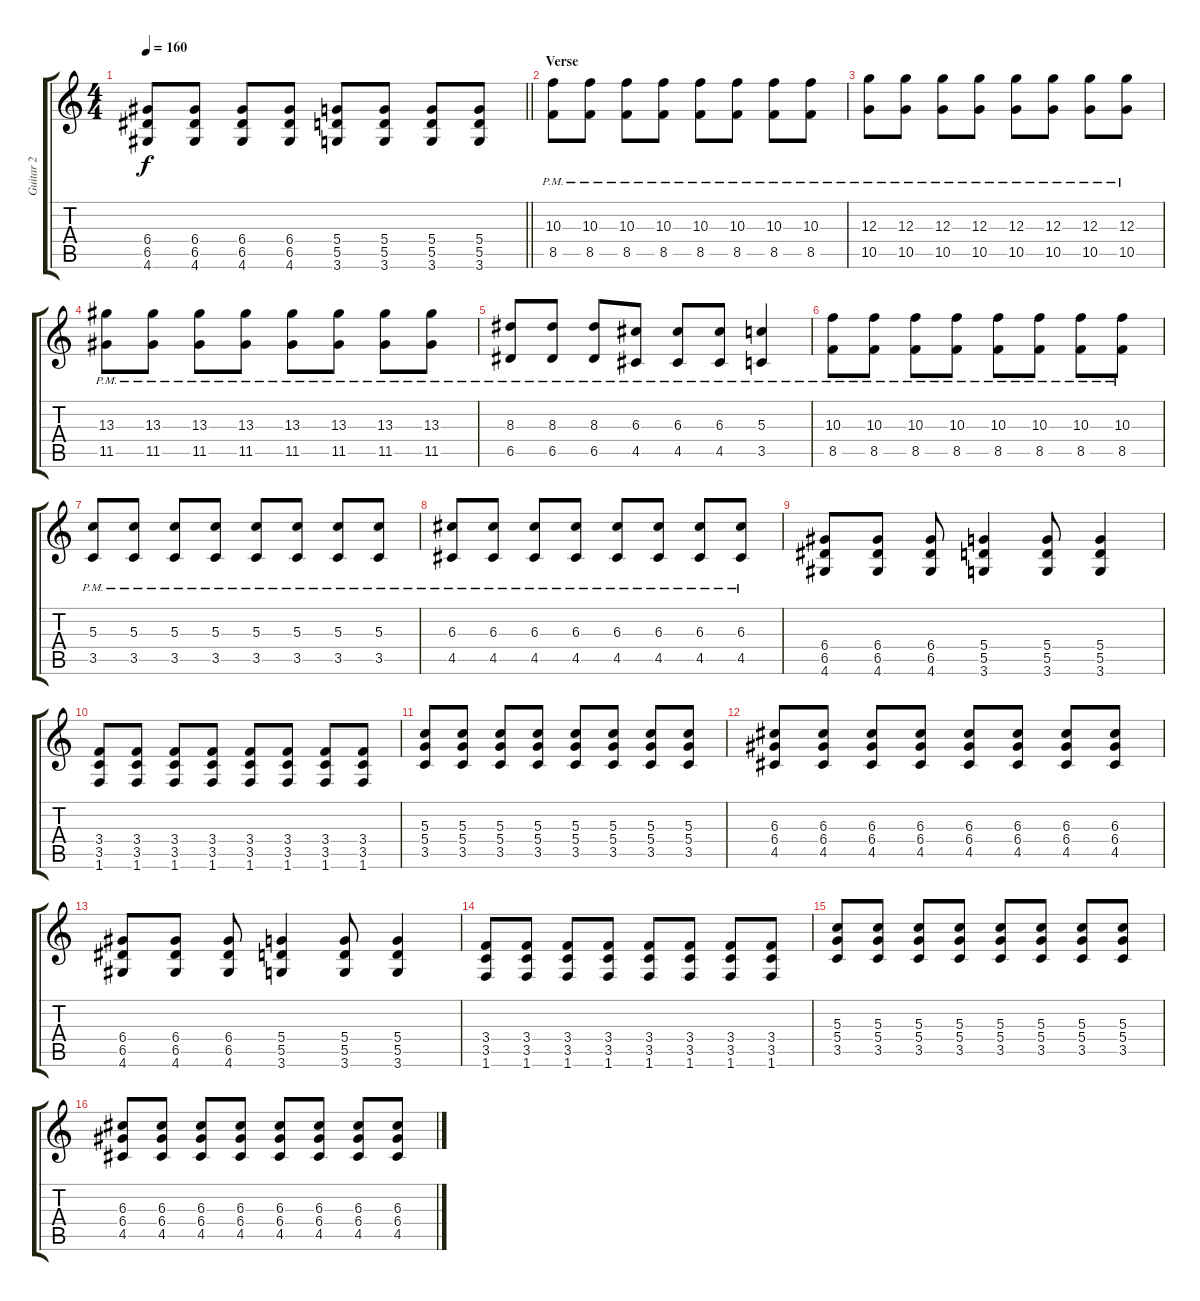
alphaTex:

\track ("Guitar 2" "Guitar 2") {instrument overdrivenguitar}
\staff {score tabs}
\tuning (E4 B3 G3 D3 A2 E2) {hide}
\ts (4 4)
\tempo 160
\clef g2
\barLineRight lightlight
\ks c
(6.4 6.5 4.6).8{dy f} (6.4 6.5 4.6).8 (6.4 6.5 4.6).8 (6.4 6.5 4.6).8 (5.4 5.5 3.6).8 (5.4 5.5 3.6).8 (5.4 5.5 3.6).8 (5.4 5.5 3.6).8 |
\section ("" "Verse")
(10.3{pm} 8.5{pm}).8 (10.3{pm} 8.5{pm}).8 (10.3{pm} 8.5{pm}).8 (10.3{pm} 8.5{pm}).8 (10.3{pm} 8.5{pm}).8 (10.3{pm} 8.5{pm}).8 (10.3{pm} 8.5{pm}).8 (10.3{pm} 8.5{pm}).8 |
(12.3{pm} 10.5{pm}).8 (12.3{pm} 10.5{pm}).8 (12.3{pm} 10.5{pm}).8 (12.3{pm} 10.5{pm}).8 (12.3{pm} 10.5{pm}).8 (12.3{pm} 10.5{pm}).8 (12.3{pm} 10.5{pm}).8 (12.3{pm} 10.5{pm}).8 |
(13.3{pm} 11.5{pm}).8 (13.3{pm} 11.5{pm}).8 (13.3{pm} 11.5{pm}).8 (13.3{pm} 11.5{pm}).8 (13.3{pm} 11.5{pm}).8 (13.3{pm} 11.5{pm}).8 (13.3{pm} 11.5{pm}).8 (13.3{pm} 11.5{pm}).8 |
(8.3{pm} 6.5{pm}).8 (8.3{pm} 6.5{pm}).8 (8.3{pm} 6.5{pm}).8 (6.3{pm} 4.5{pm}).8 (6.3{pm} 4.5{pm}).8 (6.3{pm} 4.5{pm}).8 (5.3{pm} 3.5{pm}).4 |
(10.3{pm} 8.5{pm}).8 (10.3{pm} 8.5{pm}).8 (10.3{pm} 8.5{pm}).8 (10.3{pm} 8.5{pm}).8 (10.3{pm} 8.5{pm}).8 (10.3{pm} 8.5{pm}).8 (10.3{pm} 8.5{pm}).8 (10.3{pm} 8.5{pm}).8 |
(5.3{pm} 3.5{pm}).8 (5.3{pm} 3.5{pm}).8 (5.3{pm} 3.5{pm}).8 (5.3{pm} 3.5{pm}).8 (5.3{pm} 3.5{pm}).8 (5.3{pm} 3.5{pm}).8 (5.3{pm} 3.5{pm}).8 (5.3{pm} 3.5{pm}).8 |
(6.3{pm} 4.5{pm}).8 (6.3{pm} 4.5{pm}).8 (6.3{pm} 4.5{pm}).8 (6.3{pm} 4.5{pm}).8 (6.3{pm} 4.5{pm}).8 (6.3{pm} 4.5{pm}).8 (6.3{pm} 4.5{pm}).8 (6.3{pm} 4.5{pm}).8 |
(6.4 6.5 4.6).8 (6.4 6.5 4.6).8 (6.4 6.5 4.6).8 (5.4 5.5 3.6).4 (5.4 5.5 3.6).8 (5.4 5.5 3.6).4 |
(3.4 3.5 1.6).8 (3.4 3.5 1.6).8 (3.4 3.5 1.6).8 (3.4 3.5 1.6).8 (3.4 3.5 1.6).8 (3.4 3.5 1.6).8 (3.4 3.5 1.6).8 (3.4 3.5 1.6).8 |
(5.3 5.4 3.5).8 (5.3 5.4 3.5).8 (5.3 5.4 3.5).8 (5.3 5.4 3.5).8 (5.3 5.4 3.5).8 (5.3 5.4 3.5).8 (5.3 5.4 3.5).8 (5.3 5.4 3.5).8 |
(6.3 6.4 4.5).8 (6.3 6.4 4.5).8 (6.3 6.4 4.5).8 (6.3 6.4 4.5).8 (6.3 6.4 4.5).8 (6.3 6.4 4.5).8 (6.3 6.4 4.5).8 (6.3 6.4 4.5).8 |
(6.4 6.5 4.6).8 (6.4 6.5 4.6).8 (6.4 6.5 4.6).8 (5.4 5.5 3.6).4 (5.4 5.5 3.6).8 (5.4 5.5 3.6).4 |
(3.4 3.5 1.6).8 (3.4 3.5 1.6).8 (3.4 3.5 1.6).8 (3.4 3.5 1.6).8 (3.4 3.5 1.6).8 (3.4 3.5 1.6).8 (3.4 3.5 1.6).8 (3.4 3.5 1.6).8 |
(5.3 5.4 3.5).8 (5.3 5.4 3.5).8 (5.3 5.4 3.5).8 (5.3 5.4 3.5).8 (5.3 5.4 3.5).8 (5.3 5.4 3.5).8 (5.3 5.4 3.5).8 (5.3 5.4 3.5).8 |
(6.3 6.4 4.5).8 (6.3 6.4 4.5).8 (6.3 6.4 4.5).8 (6.3 6.4 4.5).8 (6.3 6.4 4.5).8 (6.3 6.4 4.5).8 (6.3 6.4 4.5).8 (6.3 6.4 4.5).8
